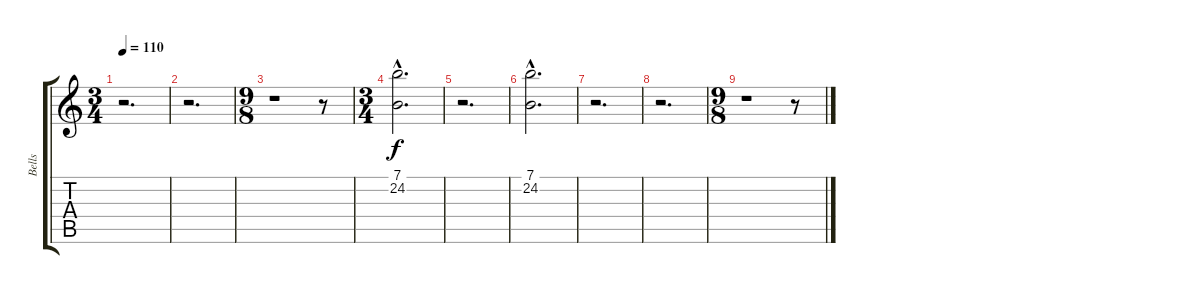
\track ("Bells" "Bells") {instrument tubularbells}
\staff {score tabs}
\tuning (E4 B3 G3 D3 A2 E2) {hide}
\ts (3 4)
\tempo 110
\clef g2
\ks c
r.2{d dy f} |
r.2{d} |
\ts (9 8)
r.1 r.8 |
\ts (3 4)
(7.1{hac} 24.2{hac}).2{d} |
r.2{d} |
(7.1{hac} 24.2{hac}).2{d} |
r.2{d} |
r.2{d} |
\ts (9 8)
r.1 r.8
